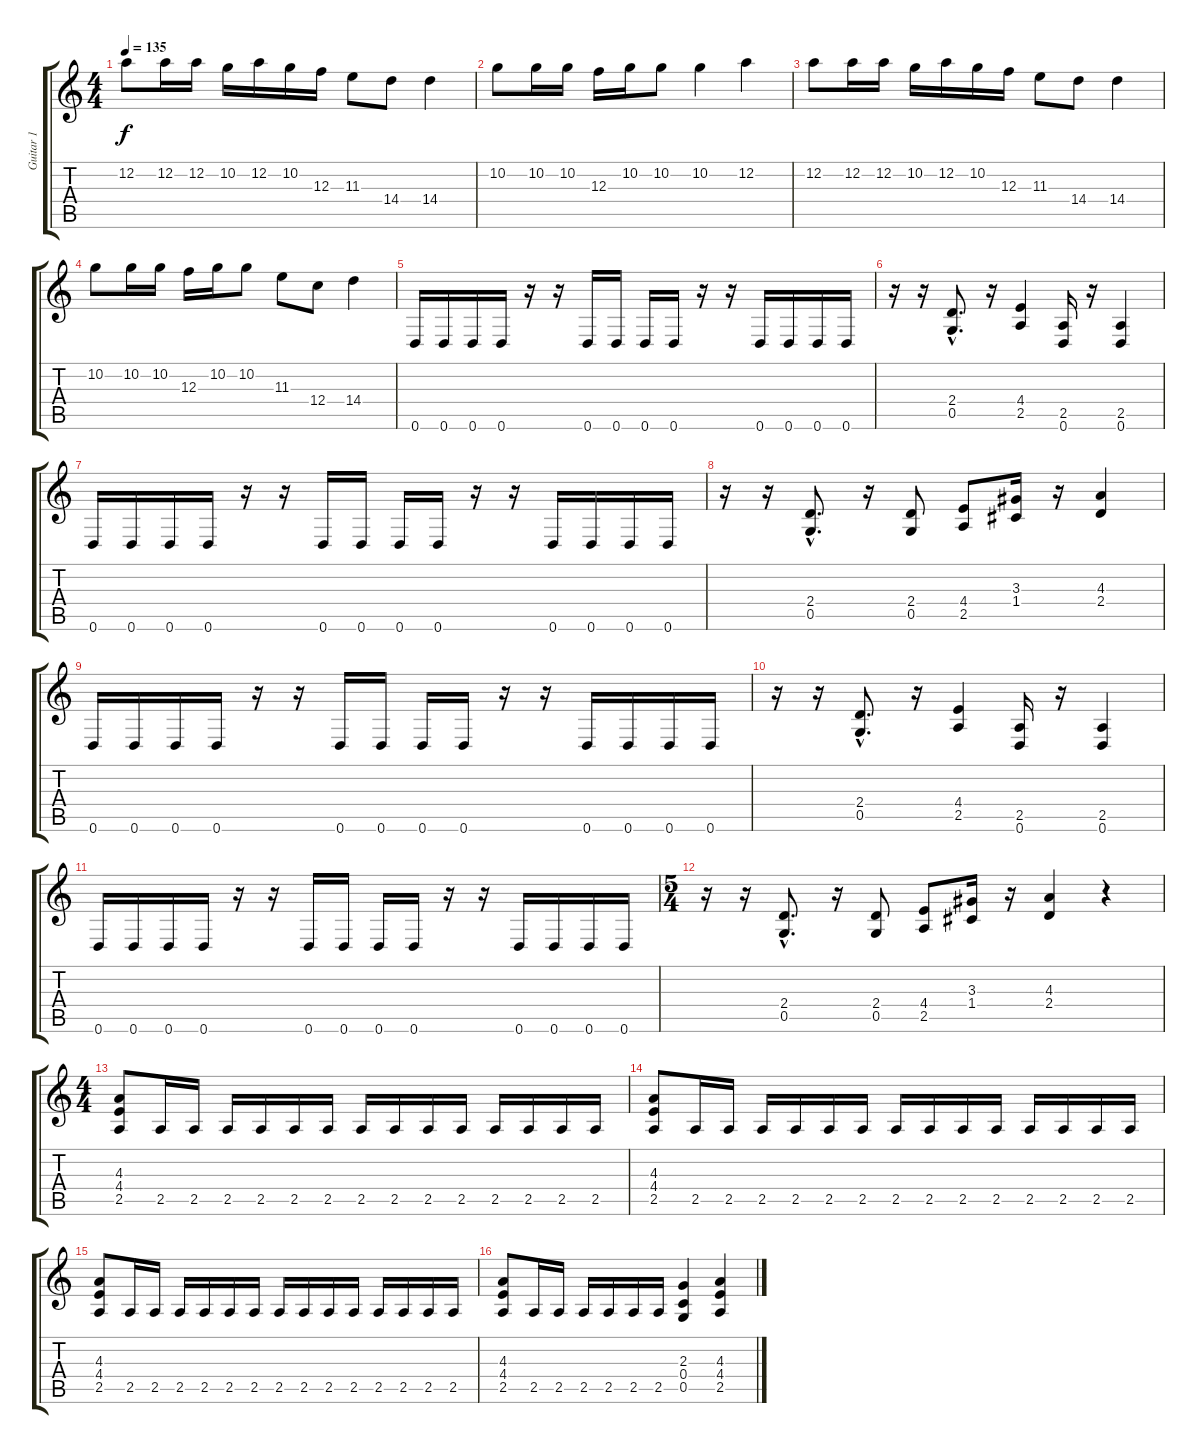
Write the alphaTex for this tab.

\track ("Guitar 1" "Guitar 1") {instrument distortionguitar}
\staff {score tabs}
\tuning (D4 A3 F3 C3 G2 D2) {hide}
\ts (4 4)
\tempo 135
\clef g2
\ks c
12.2.8{dy f} 12.2.16 12.2.16 10.2.16 12.2.16 10.2.16 12.3.16 11.3.8 14.4.8 14.4.4 |
10.2.8 10.2.16 10.2.16 12.3.16 10.2.16 10.2.8 10.2.4 12.2.4 |
12.2.8 12.2.16 12.2.16 10.2.16 12.2.16 10.2.16 12.3.16 11.3.8 14.4.8 14.4.4 |
10.2.8 10.2.16 10.2.16 12.3.16 10.2.16 10.2.8 11.3.8 12.4.8 14.4.4 |
0.6.16 0.6.16 0.6.16 0.6.16 r.16 r.16 0.6.16 0.6.16 0.6.16 0.6.16 r.16 r.16 0.6.16 0.6.16 0.6.16 0.6.16 |
r.16 r.16 (2.4{hac} 0.5{hac}).8{d} r.16 (4.4 2.5).4 (2.5 0.6).16 r.16 (2.5 0.6).4 |
0.6.16 0.6.16 0.6.16 0.6.16 r.16 r.16 0.6.16 0.6.16 0.6.16 0.6.16 r.16 r.16 0.6.16 0.6.16 0.6.16 0.6.16 |
r.16 r.16 (2.4{hac} 0.5{hac}).8{d} r.16 (2.4 0.5).8 (4.4 2.5).8 (3.3 1.4).16 r.16 (4.3 2.4).4 |
0.6.16 0.6.16 0.6.16 0.6.16 r.16 r.16 0.6.16 0.6.16 0.6.16 0.6.16 r.16 r.16 0.6.16 0.6.16 0.6.16 0.6.16 |
r.16 r.16 (2.4{hac} 0.5{hac}).8{d} r.16 (4.4 2.5).4 (2.5 0.6).16 r.16 (2.5 0.6).4 |
0.6.16 0.6.16 0.6.16 0.6.16 r.16 r.16 0.6.16 0.6.16 0.6.16 0.6.16 r.16 r.16 0.6.16 0.6.16 0.6.16 0.6.16 |
\ts (5 4)
r.16 r.16 (2.4{hac} 0.5{hac}).8{d} r.16 (2.4 0.5).8 (4.4 2.5).8 (3.3 1.4).16 r.16 (4.3 2.4).4 r.4 |
\ts (4 4)
(4.3 4.4 2.5).8 2.5.16 2.5.16 2.5.16 2.5.16 2.5.16 2.5.16 2.5.16 2.5.16 2.5.16 2.5.16 2.5.16 2.5.16 2.5.16 2.5.16 |
(4.3 4.4 2.5).8 2.5.16 2.5.16 2.5.16 2.5.16 2.5.16 2.5.16 2.5.16 2.5.16 2.5.16 2.5.16 2.5.16 2.5.16 2.5.16 2.5.16 |
(4.3 4.4 2.5).8 2.5.16 2.5.16 2.5.16 2.5.16 2.5.16 2.5.16 2.5.16 2.5.16 2.5.16 2.5.16 2.5.16 2.5.16 2.5.16 2.5.16 |
(4.3 4.4 2.5).8 2.5.16 2.5.16 2.5.16 2.5.16 2.5.16 2.5.16 (2.3 0.4 0.5).4 (4.3 4.4 2.5).4
